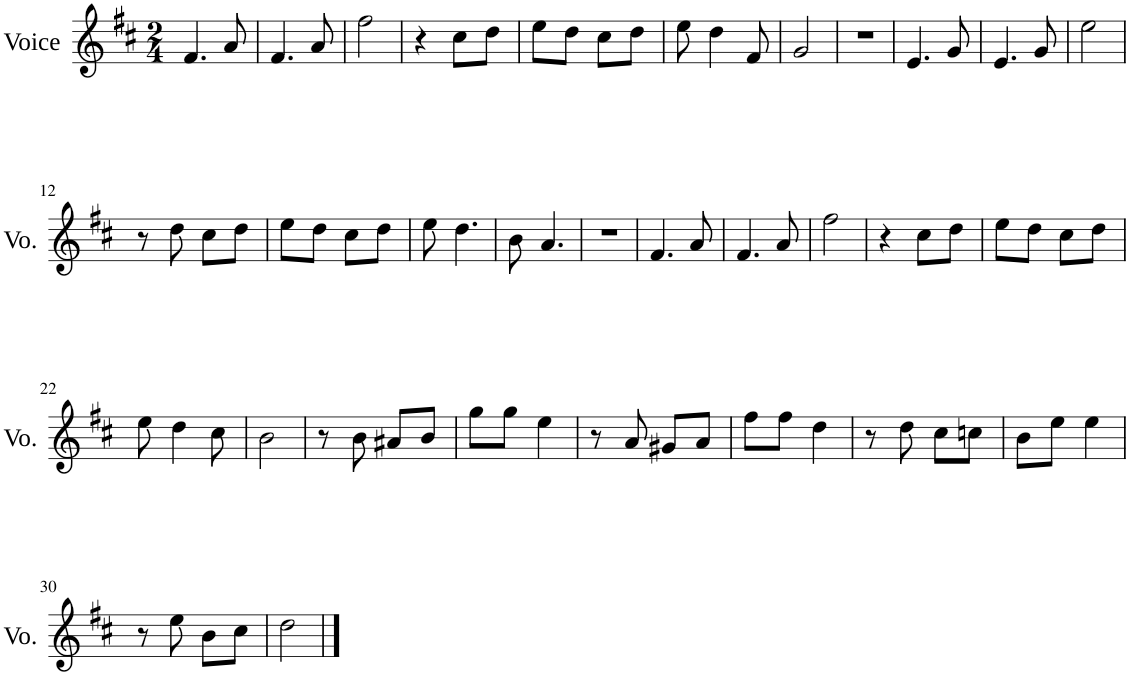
**kern
*part1
*staff1
*I"Voice
*I'Vo.
*clefG2
*k[f#c#]
*M2/4
=1
4.f#/
8a/
=2
4.f#/
8a/
=3
2ff#\
=4
4r
8cc#\L
8dd\J
=5
8ee\L
8dd\J
8cc#\L
8dd\J
=6
8ee\
4dd\
8f#/
=7
2g/
=8
2r
=9
4.e/
8g/
=10
4.e/
8g/
=11
2ee\
!!LO:LB:g=z
=12
8r
8dd\
8cc#\L
8dd\J
=13
8ee\L
8dd\J
8cc#\L
8dd\J
=14
8ee\
4.dd\
=15
8b\
4.a/
=16
2r
=17
4.f#/
8a/
=18
4.f#/
8a/
=19
2ff#\
=20
4r
8cc#\L
8dd\J
=21
8ee\L
8dd\J
8cc#\L
8dd\J
!!LO:LB:g=z
=22
8ee\
4dd\
8cc#\
=23
2b\
=24
8r
8b\
8a#X/L
8b/J
=25
8gg\L
8gg\J
4ee\
=26
8r
8a/
8g#X/L
8a/J
=27
8ff#\L
8ff#\J
4dd\
=28
8r
8dd\
8cc#\L
8ccn\J
=29
8b\L
8ee\J
4ee\
!!LO:LB:g=z
=30
8r
8ee\
8b\L
8cc#\J
=31
2dd\
==
*-
